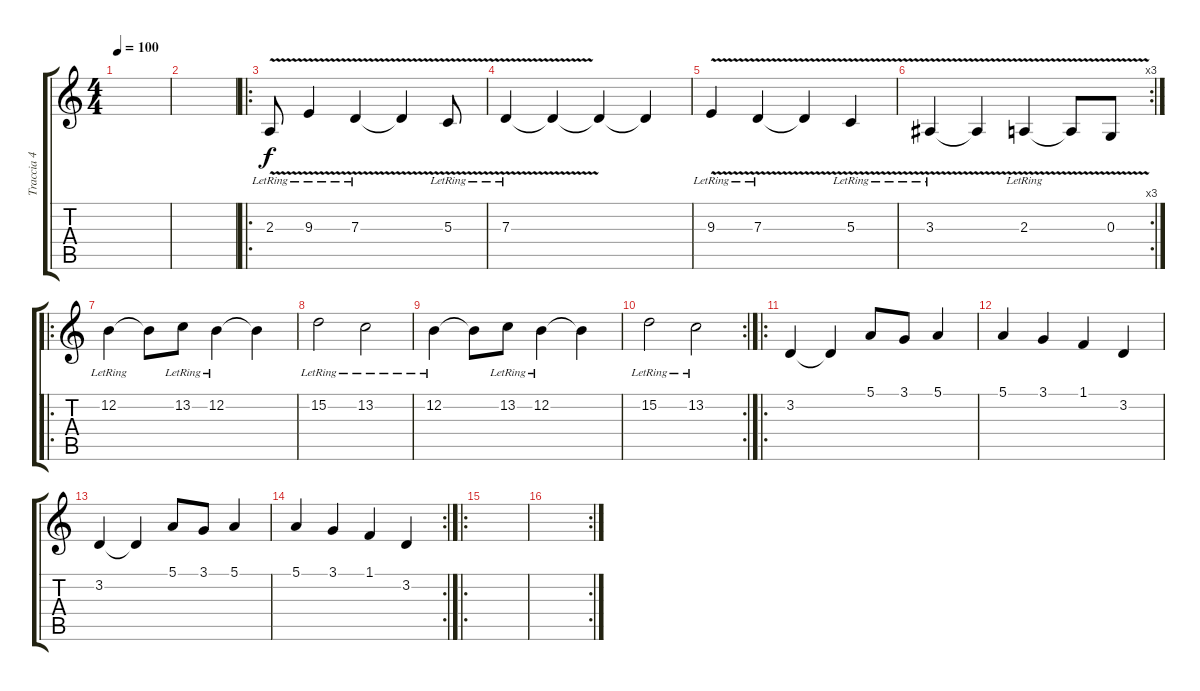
\track ("Traccia 4" "Traccia 4") {instrument cello}
\staff {score tabs}
\tuning (E4 B3 G3 D3 A2 E2) {hide}
\ts (4 4)
\tempo 100
\clef g2
\ks c
|
|
\ro
2.3{v lr}.8{instrument tremolostrings} 9.3{v lr}.4 7.3{v lr}.4 7.3{t}.4 5.3{v lr}.8 |
7.3{v lr}.4 7.3{t}.4 7.3{t}.4 7.3{t}.4 |
9.3{v lr}.4 7.3{v lr}.4 7.3{t}.4 5.3{v lr}.4 |
\rc 3
3.3{v lr}.4 3.3{t}.4 2.3{v lr}.4 2.3{t}.8 0.3{v}.8 |
\ro
12.2{lr}.4{instrument electricpiano1} 12.2{t}.8 13.2{lr}.8 12.2{lr}.4 12.2{t}.4 |
15.2{lr}.2 13.2{lr}.2 |
12.2{lr}.4 12.2{t}.8 13.2{lr}.8 12.2{lr}.4 12.2{t}.4 |
\rc 2
15.2{lr}.2 13.2{lr}.2 |
\ro
3.2.4{instrument electricpiano1} 3.2{t}.4 5.1.8 3.1.8 5.1.4 |
5.1.4 3.1.4 1.1.4 3.2.4 |
3.2.4 3.2{t}.4 5.1.8 3.1.8 5.1.4 |
\rc 2
5.1.4 3.1.4 1.1.4 3.2.4 |
\ro
|
\rc 2
